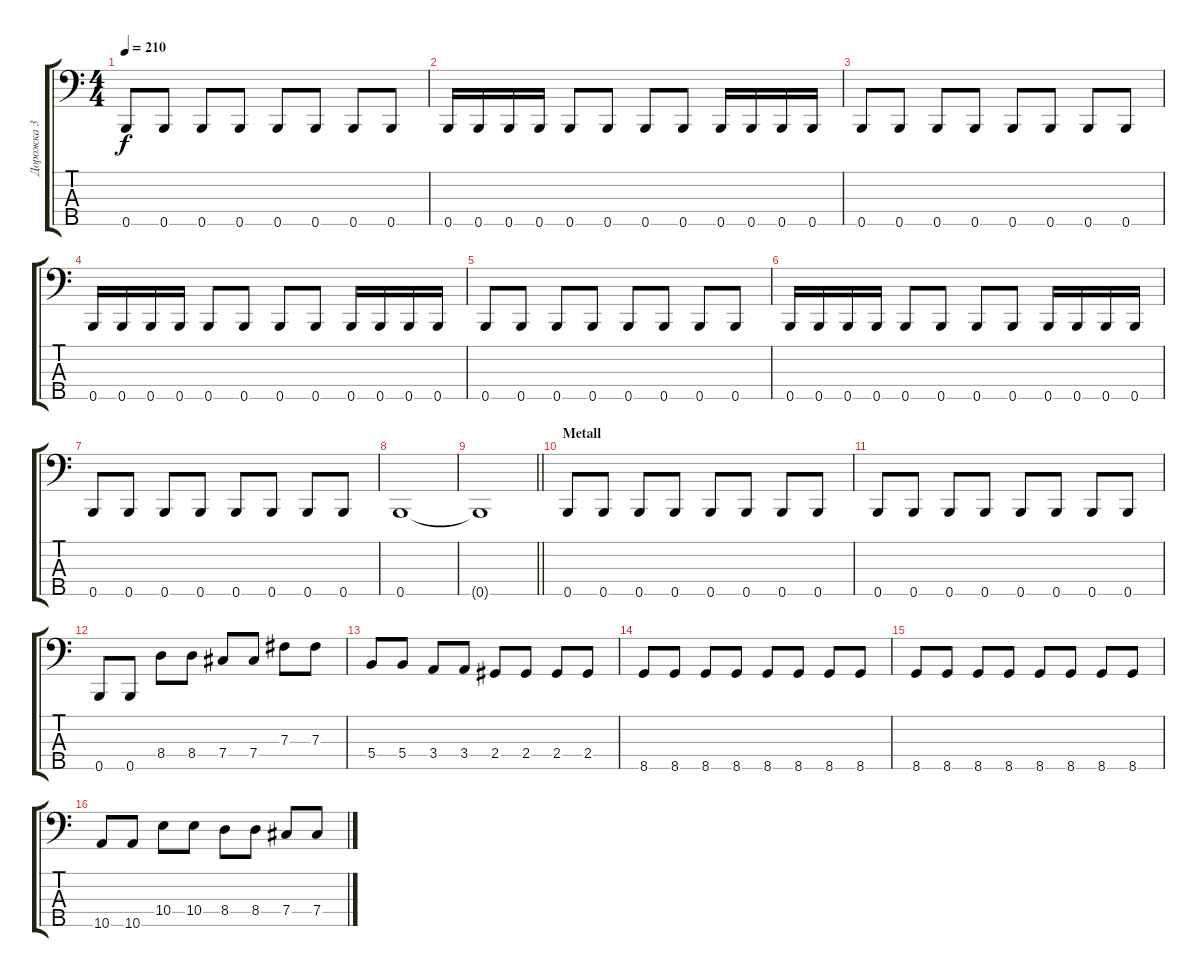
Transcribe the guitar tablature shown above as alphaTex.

\track ("Дорожка 3" "Дорожка 3") {instrument electricbassfinger}
\staff {score tabs}
\tuning (A2 E2 B1 Gb1 B0) {hide}
\ts (4 4)
\tempo 210
\clef f4
\ks c
0.5.8{dy f} 0.5.8 0.5.8 0.5.8 0.5.8 0.5.8 0.5.8 0.5.8 |
0.5.16 0.5.16 0.5.16 0.5.16 0.5.8 0.5.8 0.5.8 0.5.8 0.5.16 0.5.16 0.5.16 0.5.16 |
0.5.8 0.5.8 0.5.8 0.5.8 0.5.8 0.5.8 0.5.8 0.5.8 |
0.5.16 0.5.16 0.5.16 0.5.16 0.5.8 0.5.8 0.5.8 0.5.8 0.5.16 0.5.16 0.5.16 0.5.16 |
0.5.8 0.5.8 0.5.8 0.5.8 0.5.8 0.5.8 0.5.8 0.5.8 |
0.5.16 0.5.16 0.5.16 0.5.16 0.5.8 0.5.8 0.5.8 0.5.8 0.5.16 0.5.16 0.5.16 0.5.16 |
0.5.8 0.5.8 0.5.8 0.5.8 0.5.8 0.5.8 0.5.8 0.5.8 |
0.5.1 |
\barLineRight lightlight
0.5{t}.1 |
\section ("" "Metall")
0.5.8 0.5.8 0.5.8 0.5.8 0.5.8 0.5.8 0.5.8 0.5.8 |
0.5.8 0.5.8 0.5.8 0.5.8 0.5.8 0.5.8 0.5.8 0.5.8 |
0.5.8 0.5.8 8.4.8 8.4.8 7.4.8 7.4.8 7.3.8 7.3.8 |
5.4.8 5.4.8 3.4.8 3.4.8 2.4.8 2.4.8 2.4.8 2.4.8 |
8.5.8 8.5.8 8.5.8 8.5.8 8.5.8 8.5.8 8.5.8 8.5.8 |
8.5.8 8.5.8 8.5.8 8.5.8 8.5.8 8.5.8 8.5.8 8.5.8 |
10.5.8 10.5.8 10.4.8 10.4.8 8.4.8 8.4.8 7.4.8 7.4.8
